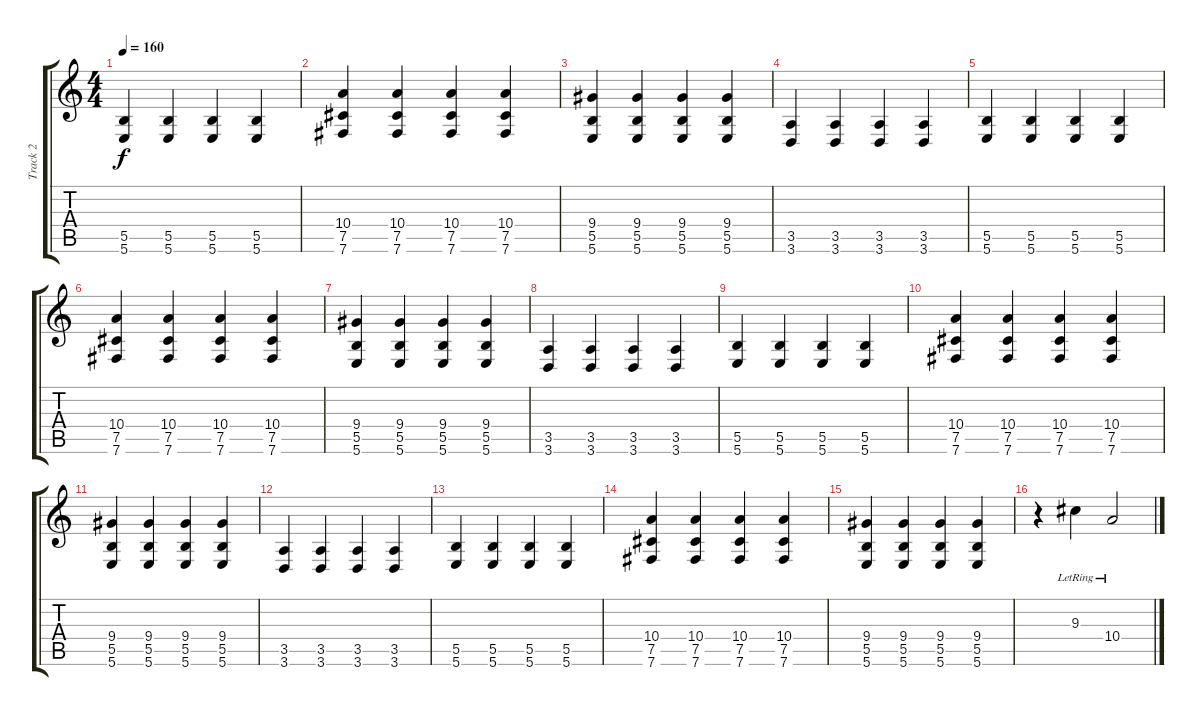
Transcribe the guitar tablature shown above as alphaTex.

\track ("Track 2" "Track 2") {instrument distortionguitar}
\staff {score tabs}
\tuning (Db4 Ab3 E3 B2 Gb2 B1) {hide}
\ts (4 4)
\tempo 160
\clef g2
\ks c
(5.5 5.6).4{dy f} (5.5 5.6).4 (5.5 5.6).4 (5.5 5.6).4 |
(10.4 7.5 7.6).4 (10.4 7.5 7.6).4 (10.4 7.5 7.6).4 (10.4 7.5 7.6).4 |
(9.4 5.5 5.6).4 (9.4 5.5 5.6).4 (9.4 5.5 5.6).4 (9.4 5.5 5.6).4 |
(3.5 3.6).4 (3.5 3.6).4 (3.5 3.6).4 (3.5 3.6).4 |
(5.5 5.6).4 (5.5 5.6).4 (5.5 5.6).4 (5.5 5.6).4 |
(10.4 7.5 7.6).4 (10.4 7.5 7.6).4 (10.4 7.5 7.6).4 (10.4 7.5 7.6).4 |
(9.4 5.5 5.6).4 (9.4 5.5 5.6).4 (9.4 5.5 5.6).4 (9.4 5.5 5.6).4 |
(3.5 3.6).4 (3.5 3.6).4 (3.5 3.6).4 (3.5 3.6).4 |
(5.5 5.6).4 (5.5 5.6).4 (5.5 5.6).4 (5.5 5.6).4 |
(10.4 7.5 7.6).4 (10.4 7.5 7.6).4 (10.4 7.5 7.6).4 (10.4 7.5 7.6).4 |
(9.4 5.5 5.6).4 (9.4 5.5 5.6).4 (9.4 5.5 5.6).4 (9.4 5.5 5.6).4 |
(3.5 3.6).4 (3.5 3.6).4 (3.5 3.6).4 (3.5 3.6).4 |
(5.5 5.6).4 (5.5 5.6).4 (5.5 5.6).4 (5.5 5.6).4 |
(10.4 7.5 7.6).4 (10.4 7.5 7.6).4 (10.4 7.5 7.6).4 (10.4 7.5 7.6).4 |
(9.4 5.5 5.6).4 (9.4 5.5 5.6).4 (9.4 5.5 5.6).4 (9.4 5.5 5.6).4 |
r.4 9.3{lr}.4 10.4{lr}.2
